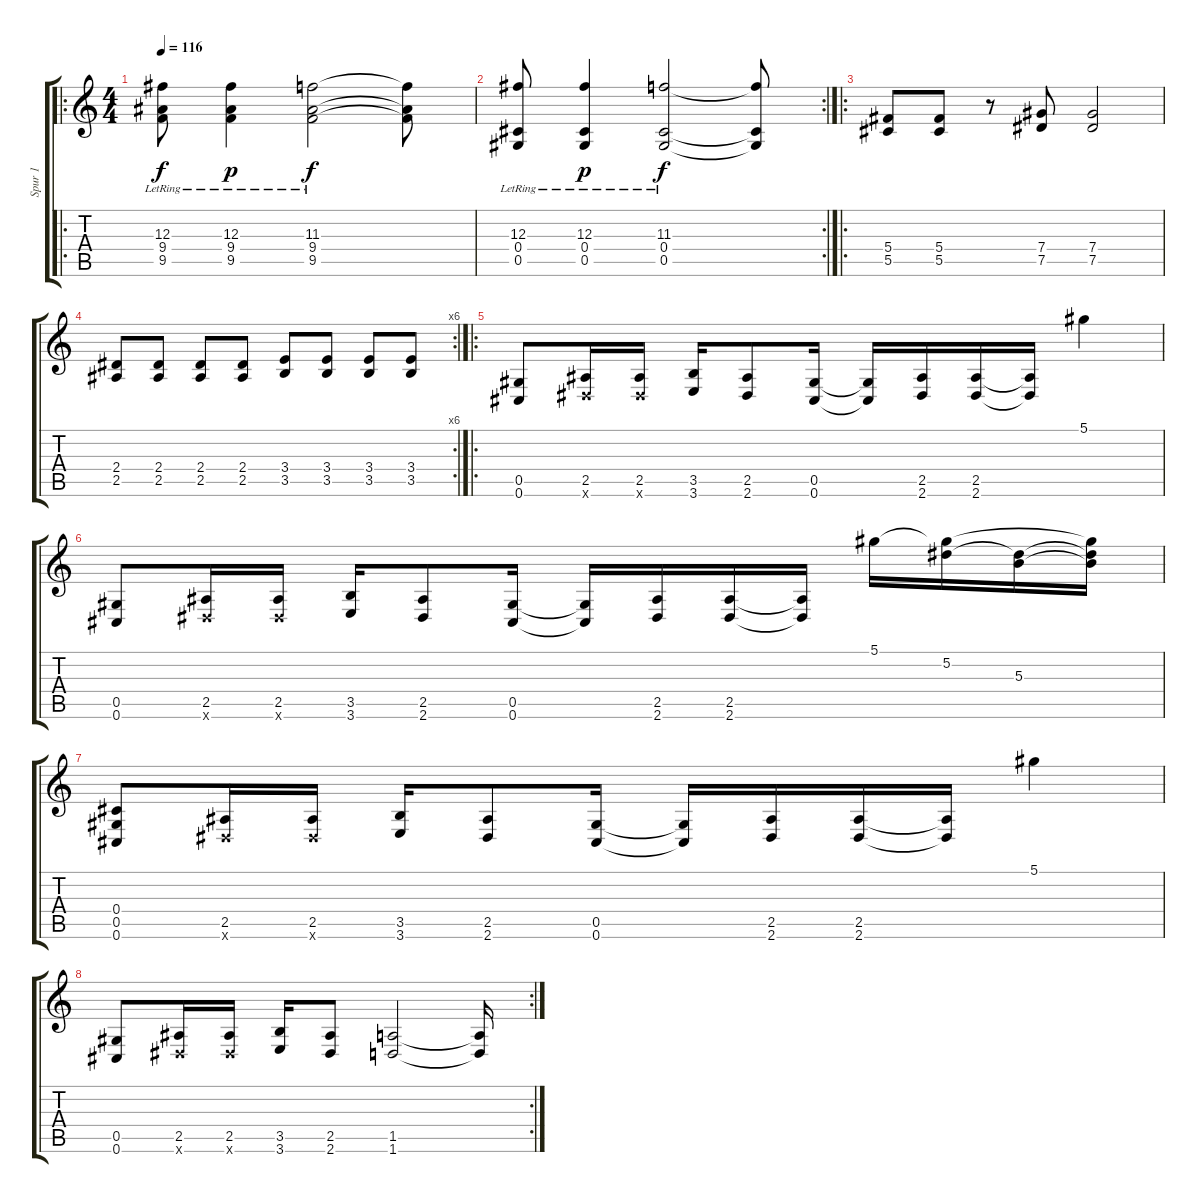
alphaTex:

\track ("Spur 1" "Spur 1") {instrument electricguitarclean}
\staff {score tabs}
\tuning (Eb4 Bb3 Gb3 Db3 Ab2 Db2) {hide}
\ro
\ts (4 4)
\tempo 116
\clef g2
\ks c
(12.3 9.4{lr} 9.5{lr}).8{dy f instrument overdrivenguitar} (12.3 9.4{lr} 9.5{lr}).4{dy p} (11.3 9.4{lr} 9.5{lr}).2{dy f} (11.3{t} 9.4{t} 9.5{t}).8 |
\rc 2
(12.3 0.4{lr} 0.5{lr}).8 (12.3 0.4{lr} 0.5{lr}).4{dy p} (11.3 0.4{lr} 0.5{lr}).2{dy f} (11.3{t} 0.4{t} 0.5{t}).8 |
\ro
(5.4 5.5).8{instrument distortionguitar} (5.4 5.5).8 r.8 (7.4 7.5).8 (7.4 7.5).2 |
\rc 6
(2.4 2.5).8 (2.4 2.5).8 (2.4 2.5).8 (2.4 2.5).8 (3.4 3.5).8 (3.4 3.5).8 (3.4 3.5).8 (3.4 3.5).8 |
\ro
(0.5 0.6).8{instrument overdrivenguitar} (2.5 2.6{x}).16 (2.5 2.6{x}).16 (3.5 3.6).16 (2.5 2.6).8 (0.5 0.6).16 (0.5{t} 0.6{t}).16 (2.5 2.6).16 (2.5 2.6).16 (2.5{t} 2.6{t}).16 5.1.4 |
(0.5 0.6).8 (2.5 2.6{x}).16 (2.5 2.6{x}).16 (3.5 3.6).16 (2.5 2.6).8 (0.5 0.6).16 (0.5{t} 0.6{t}).16 (2.5 2.6).16 (2.5 2.6).16 (2.5{t} 2.6{t}).16 5.1.16 (5.1{t} 5.2).16 (5.2{t} 5.3).16 (5.1{t} 5.2{t} 5.3{t}).16 |
(0.4 0.5 0.6).8{instrument overdrivenguitar} (2.5 2.6{x}).16 (2.5 2.6{x}).16 (3.5 3.6).16 (2.5 2.6).8 (0.5 0.6).16 (0.5{t} 0.6{t}).16 (2.5 2.6).16 (2.5 2.6).16 (2.5{t} 2.6{t}).16 5.1.4 |
\rc 2
(0.5 0.6).8 (2.5 2.6{x}).16 (2.5 2.6{x}).16 (3.5 3.6).16 (2.5 2.6).8 (1.5 1.6).2 (1.5{t} 1.6{t}).16
